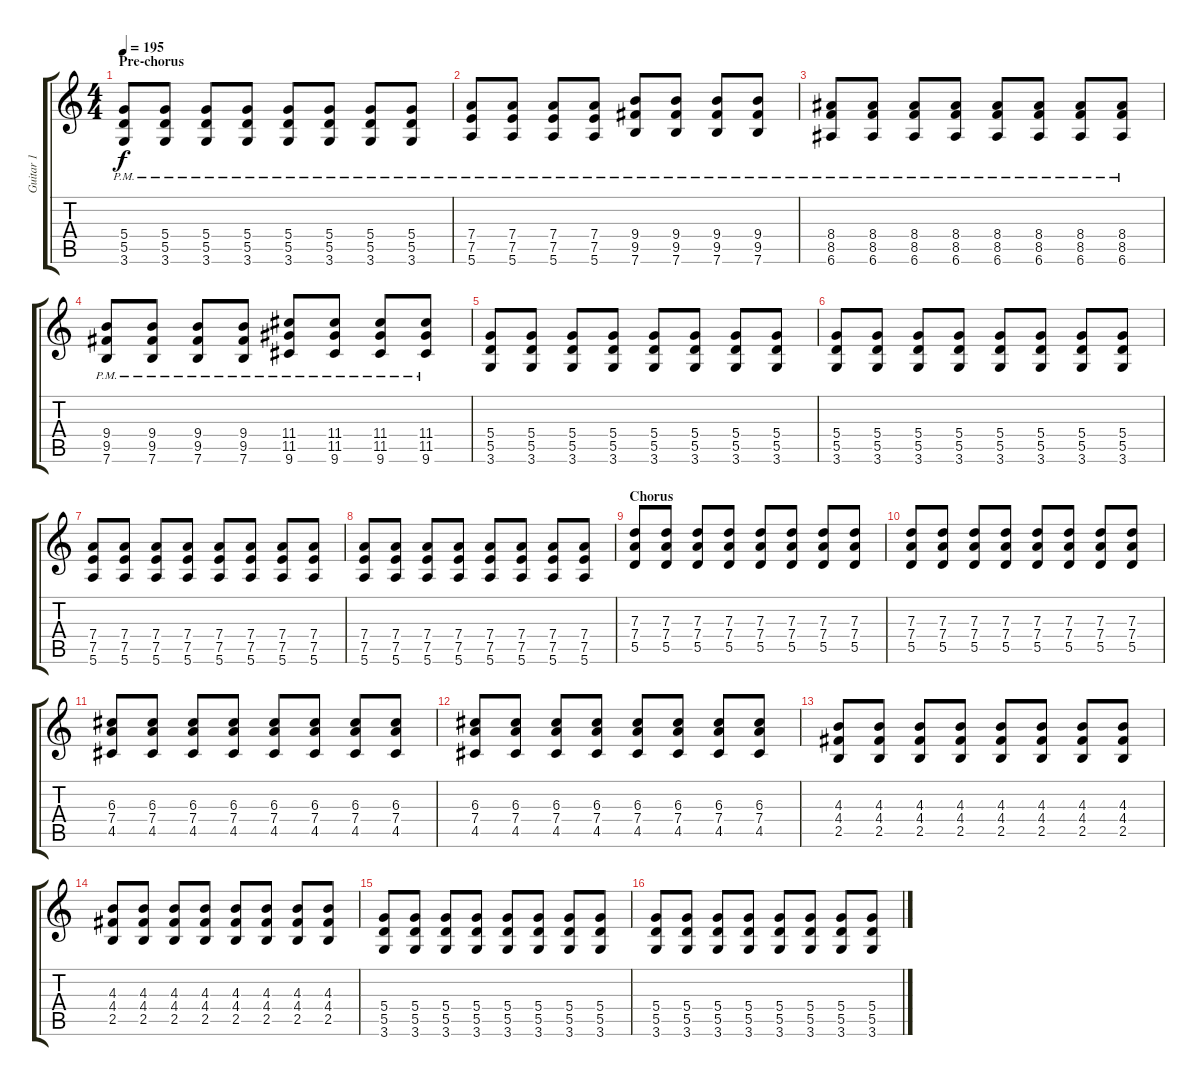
\track ("Guitar 1" "Guitar 1") {instrument distortionguitar}
\staff {score tabs}
\tuning (E4 B3 G3 D3 A2 E2) {hide}
\ts (4 4)
\section ("" "Pre-chorus")
\tempo 195
\clef g2
\ks c
(5.4{pm} 5.5{pm} 3.6{pm}).8{dy f} (5.4{pm} 5.5{pm} 3.6{pm}).8 (5.4{pm} 5.5{pm} 3.6{pm}).8 (5.4{pm} 5.5{pm} 3.6{pm}).8 (5.4{pm} 5.5{pm} 3.6{pm}).8 (5.4{pm} 5.5{pm} 3.6{pm}).8 (5.4{pm} 5.5{pm} 3.6{pm}).8 (5.4{pm} 5.5{pm} 3.6{pm}).8 |
(7.4{pm} 7.5{pm} 5.6{pm}).8 (7.4{pm} 7.5{pm} 5.6{pm}).8 (7.4{pm} 7.5{pm} 5.6{pm}).8 (7.4{pm} 7.5{pm} 5.6{pm}).8 (9.4{pm} 9.5{pm} 7.6{pm}).8 (9.4{pm} 9.5{pm} 7.6{pm}).8 (9.4{pm} 9.5{pm} 7.6{pm}).8 (9.4{pm} 9.5{pm} 7.6{pm}).8 |
(8.4{pm} 8.5{pm} 6.6{pm}).8 (8.4{pm} 8.5{pm} 6.6{pm}).8 (8.4{pm} 8.5{pm} 6.6{pm}).8 (8.4{pm} 8.5{pm} 6.6{pm}).8 (8.4{pm} 8.5{pm} 6.6{pm}).8 (8.4{pm} 8.5{pm} 6.6{pm}).8 (8.4{pm} 8.5{pm} 6.6{pm}).8 (8.4{pm} 8.5{pm} 6.6{pm}).8 |
(9.4{pm} 9.5{pm} 7.6{pm}).8 (9.4{pm} 9.5{pm} 7.6{pm}).8 (9.4{pm} 9.5{pm} 7.6{pm}).8 (9.4{pm} 9.5{pm} 7.6{pm}).8 (11.4{pm} 11.5{pm} 9.6{pm}).8 (11.4{pm} 11.5{pm} 9.6{pm}).8 (11.4{pm} 11.5{pm} 9.6{pm}).8 (11.4{pm} 11.5{pm} 9.6{pm}).8 |
(5.4 5.5 3.6).8 (5.4 5.5 3.6).8 (5.4 5.5 3.6).8 (5.4 5.5 3.6).8 (5.4 5.5 3.6).8 (5.4 5.5 3.6).8 (5.4 5.5 3.6).8 (5.4 5.5 3.6).8 |
(5.4 5.5 3.6).8 (5.4 5.5 3.6).8 (5.4 5.5 3.6).8 (5.4 5.5 3.6).8 (5.4 5.5 3.6).8 (5.4 5.5 3.6).8 (5.4 5.5 3.6).8 (5.4 5.5 3.6).8 |
(7.4 7.5 5.6).8 (7.4 7.5 5.6).8 (7.4 7.5 5.6).8 (7.4 7.5 5.6).8 (7.4 7.5 5.6).8 (7.4 7.5 5.6).8 (7.4 7.5 5.6).8 (7.4 7.5 5.6).8 |
(7.4 7.5 5.6).8 (7.4 7.5 5.6).8 (7.4 7.5 5.6).8 (7.4 7.5 5.6).8 (7.4 7.5 5.6).8 (7.4 7.5 5.6).8 (7.4 7.5 5.6).8 (7.4 7.5 5.6).8 |
\section ("" "Chorus")
(7.3 7.4 5.5).8 (7.3 7.4 5.5).8 (7.3 7.4 5.5).8 (7.3 7.4 5.5).8 (7.3 7.4 5.5).8 (7.3 7.4 5.5).8 (7.3 7.4 5.5).8 (7.3 7.4 5.5).8 |
(7.3 7.4 5.5).8 (7.3 7.4 5.5).8 (7.3 7.4 5.5).8 (7.3 7.4 5.5).8 (7.3 7.4 5.5).8 (7.3 7.4 5.5).8 (7.3 7.4 5.5).8 (7.3 7.4 5.5).8 |
(6.3 7.4 4.5).8 (6.3 7.4 4.5).8 (6.3 7.4 4.5).8 (6.3 7.4 4.5).8 (6.3 7.4 4.5).8 (6.3 7.4 4.5).8 (6.3 7.4 4.5).8 (6.3 7.4 4.5).8 |
(6.3 7.4 4.5).8 (6.3 7.4 4.5).8 (6.3 7.4 4.5).8 (6.3 7.4 4.5).8 (6.3 7.4 4.5).8 (6.3 7.4 4.5).8 (6.3 7.4 4.5).8 (6.3 7.4 4.5).8 |
(4.3 4.4 2.5).8 (4.3 4.4 2.5).8 (4.3 4.4 2.5).8 (4.3 4.4 2.5).8 (4.3 4.4 2.5).8 (4.3 4.4 2.5).8 (4.3 4.4 2.5).8 (4.3 4.4 2.5).8 |
(4.3 4.4 2.5).8 (4.3 4.4 2.5).8 (4.3 4.4 2.5).8 (4.3 4.4 2.5).8 (4.3 4.4 2.5).8 (4.3 4.4 2.5).8 (4.3 4.4 2.5).8 (4.3 4.4 2.5).8 |
(5.4 5.5 3.6).8 (5.4 5.5 3.6).8 (5.4 5.5 3.6).8 (5.4 5.5 3.6).8 (5.4 5.5 3.6).8 (5.4 5.5 3.6).8 (5.4 5.5 3.6).8 (5.4 5.5 3.6).8 |
(5.4 5.5 3.6).8 (5.4 5.5 3.6).8 (5.4 5.5 3.6).8 (5.4 5.5 3.6).8 (5.4 5.5 3.6).8 (5.4 5.5 3.6).8 (5.4 5.5 3.6).8 (5.4 5.5 3.6).8
